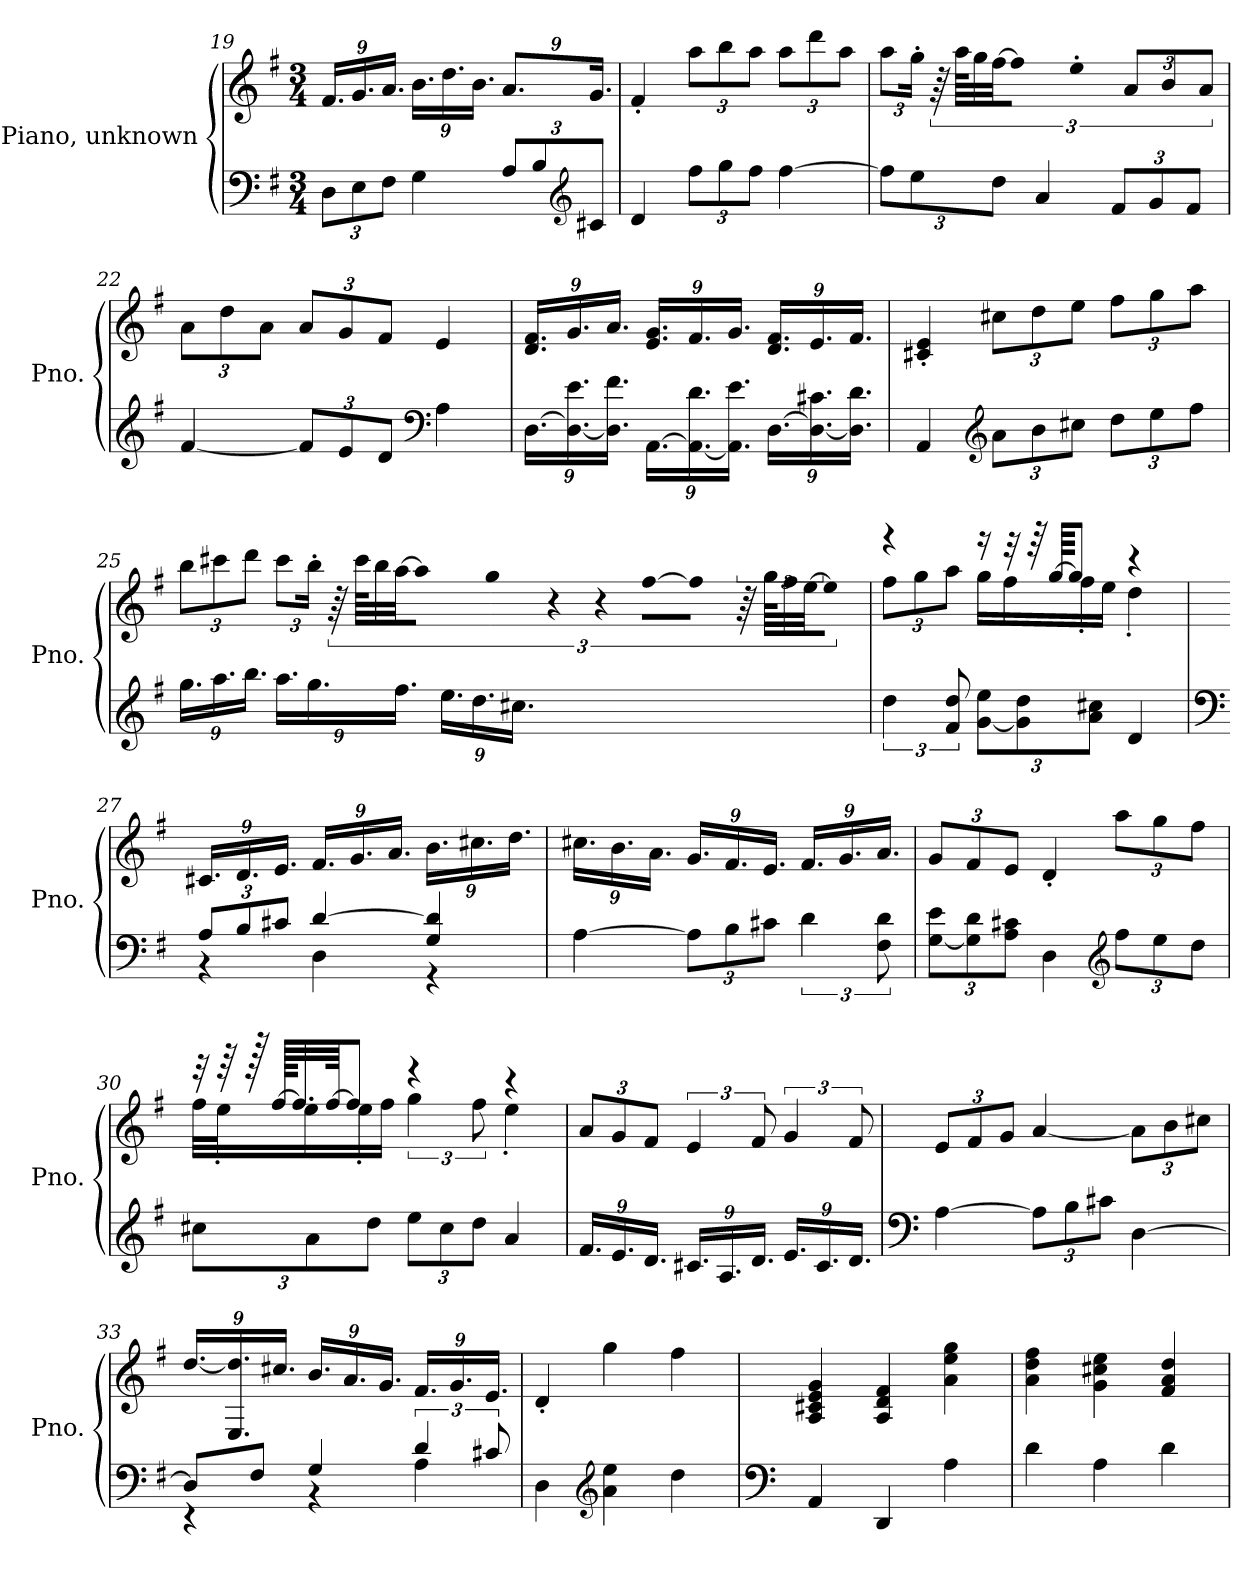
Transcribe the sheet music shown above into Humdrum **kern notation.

**kern	**kern
*part1	*part1
*staff2	*staff1
*I"Piano, unknown	*
*I'Pno.	*
!!LO:LB:g=z
*clefF4	*clefG2
*k[f#]	*k[f#]
*M3/4	*M3/4
*Xbrackettup	*Xbrackettup
=19	=19
12D\L	18.f#/LL
12E\	18.g/
12F#\J	18.a/JJ
4G\	18.b\LL
.	18.dd\
.	18.b\JJ
12A/L	9.a/L
12B/	.
*clefG2	*
12c#X/J	18.g/Jk
=20	=20
4d/	4f#'/
12ff#\L	12aa\L
12gg\	12bb\
12ff#\J	12aa\J
[4ff#\	12aa\L
.	12ddd\
.	12aa\J
=21	=21
12ff#\L]	12aa\L
12ee\	24gg'\Jk
*	*brackettup
.	96r
.	96aa\KLLL
.	48gg\
12dd\J	[48ff#\J
.	16ff#\JJ]
4a/	4ee'\
*	*Xbrackettup
12f#/L	12a/L
12g/	12b/
12f#/J	12a/J
!!LO:LB:g=z
=22	=22
[4f#/	12a\L
.	12dd\
.	12a\J
12f#/L]	12a/L
12e/	12g/
12d/J	12f#/J
*clefF4	*
4A\	4e/
=23	=23
[18.D\LL	18.d/ 18.f#/LL
18.D\_ 18.e\	18.g/
18.D\] 18.f#\JJ	18.a/JJ
[18.AA\LL	18.e/ 18.g/LL
18.AA\_ 18.d\	18.f#/
18.AA\] 18.e\JJ	18.g/JJ
[18.D\LL	18.d/ 18.f#/LL
18.D\_ 18.c#X\	18.e/
18.D\] 18.d\JJ	18.f#/JJ
=24	=24
4AA/	4c#X/' 4e/'
*clefG2	*
12a\L	12cc#X\L
12b\	12dd\
12cc#X\J	12ee\J
12dd\L	12ff#\L
12ee\	12gg\
12ff#\J	12aa\J
!!LO:LB:g=z
=25	=25
18.gg\LL	12bb\L
18.aa\	12ccc#X\
18.bb\JJ	12ddd\J
18.aa\LL	12ccc#\L
18.gg\	24bb'\Jk
*	*brackettup
.	96r
.	96ccc#\KLLL
.	48bb\
18.ff#\JJ	[48aa\J
.	16aa\JJ]
18.ee\LL	16gg\
.	64r
.	128r
18.dd\	.
.	[128ff#\KKLLL
.	32ff#\JJJ]
.	96r
.	96gg\KLLL
.	48ff#\
18.cc#X\JJ	[48ee\J
.	16ee\JJ]
=26	=26
*	*^
*brackettup	*	*Xbrackettup
6dd\	4r	12ff#\L
.	.	12gg\
12f#/ 12dd/	.	12aa\J
*Xbrackettup	*	*
[12g\ 12ee\L	16r	16gg\LL
.	32r	16ff#\
12g\] 12dd\	.	.
.	64r	.
.	[64gg/KKKL	.
.	8gg/J]	16ff#'\
12a\ 12cc#X\J	.	.
.	.	16ee\JJ
4d/	4r	4dd'\
*	*v	*v
!!LO:LB:g=z
=27	=27
*clefF4	*
*^	*
12A/L	4r	18.c#X/LL
12B/	.	18.d/
12c#X/J	.	18.e/JJ
[4d/	4D\	18.f#/LL
.	.	18.g/
.	.	18.a/JJ
4G/ 4d/]	4r	18.b\LL
.	.	18.cc#X\
.	.	18.dd\JJ
*v	*v	*
=28	=28
[4A\	18.cc#X\LL
.	18.b\
.	18.a\JJ
12A\L]	18.g/LL
12B\	18.f#/
12c#X\J	18.e/JJ
*brackettup	*
6d\	18.f#/LL
.	18.g/
12F#\ 12d\	18.a/JJ
=29	=29
*Xbrackettup	*
[12G\ 12e\L	12g/L
12G\] 12d\	12f#/
12A\ 12c#X\J	12e/J
4D\	4d'/
*clefG2	*
12ff#\L	12aa\L
12ee\	12gg\
12dd\J	12ff#\J
!!LO:LB:g=z
=30	=30
*	*^
12cc#X\L	32r	32ff#\LLL
.	64r	32ee'\J
.	128r	.
.	[128ff#/KKLLL	.
.	32.ff#/]	16ee\
12a\	.	.
.	[64ff#/JJK	.
.	8ff#/J]	16ee'\
12dd\J	.	.
.	.	16ff#\JJ
*	*	*brackettup
12ee\L	4r	6gg\
12cc#\	.	.
12dd\J	.	12ff#\
4a/	4r	4ee'\
*	*v	*v
=31	=31
*	*Xbrackettup
18.f#/LL	12a/L
18.e/	12g/
18.d/JJ	12f#/J
*	*brackettup
18.c#X/LL	6e/
18.A/	.
18.d/JJ	12f#/
18.e/LL	6g/
18.c#/	.
18.d/JJ	12f#/
=32	=32
*clefF4	*
*	*Xbrackettup
[4A\	12e/L
.	12f#/
.	12g/J
12A\L]	[4a/
12B\	.
12c#X\J	.
[4D\	12a\L]
.	12b\
.	12cc#X\J
!!LO:PB:g=z
=33	=33
*^	*
8D/L]	4r	[18.dd/LL
.	.	18.E/ 18.dd/]
8F#/J	.	.
.	.	18.cc#X/JJ
4G/	4r	18.b/LL
.	.	18.a/
.	.	18.g/JJ
*brackettup	*	*
6d/	4A\	18.f#/LL
.	.	18.g/
12c#X/	.	18.e/JJ
*v	*v	*
=34	=34
4D\	4d'/
*clefG2	*
4a\ 4ee\	4gg\
4dd\	4ff#\
=35	=35
*clefF4	*
4AA/	4A/ 4c#X/ 4e/ 4g/
4DD/	4A/ 4d/ 4f#/
4A\	4a\ 4ee\ 4gg\
=36	=36
4d\	4a\ 4dd\ 4ff#\
4A\	4g\ 4cc#X\ 4ee\
4d\	4f#/ 4a/ 4dd/
=	=
*-	*-
